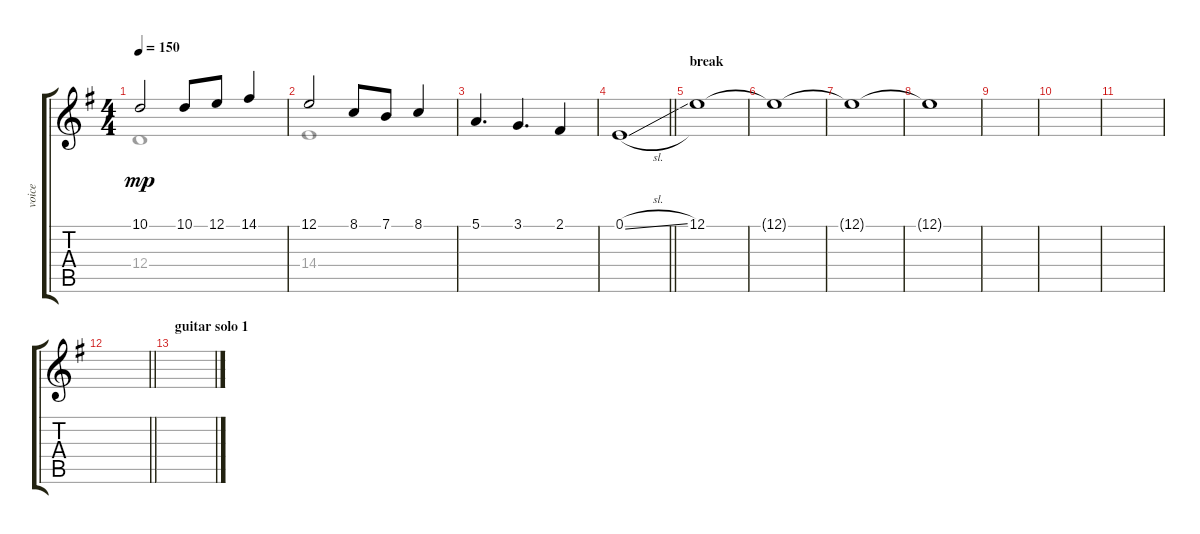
\track ("voice" "voice") {instrument lead2sawtooth}
\staff {score tabs}
\tuning (E4 B3 G3 D3 A2 E2) {hide}
\voice
\ts (4 4)
\tempo 150
\clef g2
\ks eminor
10.1.2{dy mp} 10.1.8 12.1.8 14.1.4 |
12.1.2 8.1.8 7.1.8 8.1.4 |
5.1.4{d} 3.1.4{d} 2.1.4 |
\barLineRight lightlight
0.1{sl}.1 |
\section ("" "break")
12.1.1{volume 0} |
12.1{t}.1 |
12.1{t}.1 |
12.1{t}.1 |
|
|
|
\barLineRight lightlight
|
\section ("" "guitar solo 1")
|
|
|
\voice
\clef g2
\ottava regular
\simile none
\ks eminor
12.4.1{dy mp} |
14.4.1 |
|
\barLineRight lightlight
|
|
|
|
|
|
|
|
\barLineRight lightlight
|
|
|
|
